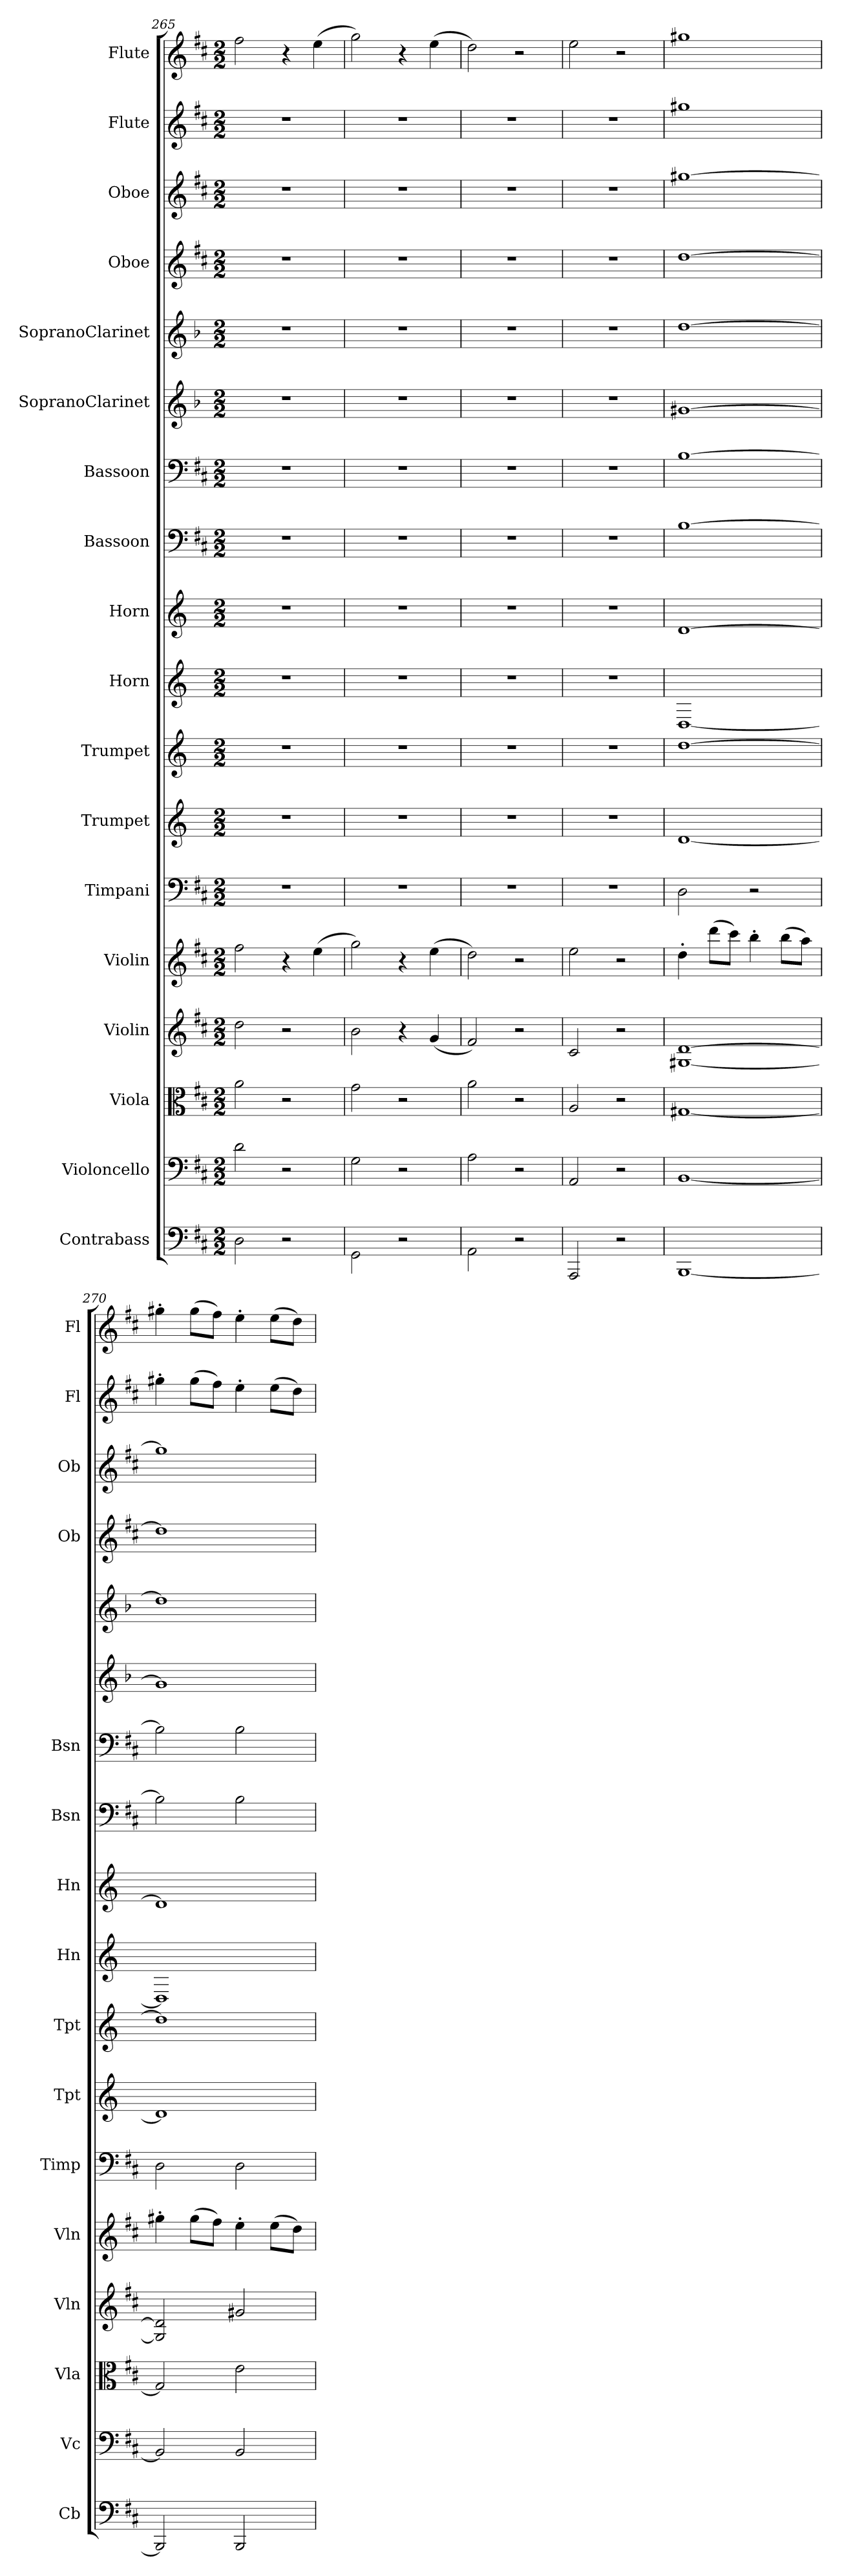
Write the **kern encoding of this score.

**kern	**kern	**kern	**kern	**kern	**kern	**kern	**kern	**kern	**kern	**kern	**kern	**kern	**kern	**kern	**kern	**kern	**kern
*part18	*part17	*part16	*part15	*part14	*part13	*part12	*part11	*part10	*part9	*part8	*part7	*part6	*part5	*part4	*part3	*part2	*part1
*staff18	*staff17	*staff16	*staff15	*staff14	*staff13	*staff12	*staff11	*staff10	*staff9	*staff8	*staff7	*staff6	*staff5	*staff4	*staff3	*staff2	*staff1
*I"Contrabass	*I"Violoncello	*I"Viola	*I"Violin	*I"Violin	*I"Timpani	*I"Trumpet	*I"Trumpet	*I"Horn	*I"Horn	*I"Bassoon	*I"Bassoon	*I"SopranoClarinet	*I"SopranoClarinet	*I"Oboe	*I"Oboe	*I"Flute	*I"Flute
*I'Cb	*I'Vc	*I'Vla	*I'Vln	*I'Vln	*I'Timp	*I'Tpt	*I'Tpt	*I'Hn	*I'Hn	*I'Bsn	*I'Bsn	*	*	*I'Ob	*I'Ob	*I'Fl	*I'Fl
*clefF4	*clefF4	*clefC3	*clefG2	*clefG2	*clefF4	*clefG2	*clefG2	*clefG2	*clefG2	*clefF4	*clefF4	*clefG2	*clefG2	*clefG2	*clefG2	*clefG2	*clefG2
*k[f#c#]	*k[f#c#]	*k[f#c#]	*k[f#c#]	*k[f#c#]	*k[f#c#]	*k[]	*k[]	*k[]	*k[]	*k[f#c#]	*k[f#c#]	*k[b-]	*k[b-]	*k[f#c#]	*k[f#c#]	*k[f#c#]	*k[f#c#]
*M2/2	*M2/2	*M2/2	*M2/2	*M2/2	*M2/2	*M2/2	*M2/2	*M2/2	*M2/2	*M2/2	*M2/2	*M2/2	*M2/2	*M2/2	*M2/2	*M2/2	*M2/2
=265	=265	=265	=265	=265	=265	=265	=265	=265	=265	=265	=265	=265	=265	=265	=265	=265	=265
2D\	2d\	2a\	2dd\	2ff#\	1r	1r	1r	1r	1r	1r	1r	1r	1r	1r	1r	1r	2ff#\
2r	2r	2r	2r	4r	.	.	.	.	.	.	.	.	.	.	.	.	4r
.	.	.	.	(4ee\	.	.	.	.	.	.	.	.	.	.	.	.	(4ee\
=266	=266	=266	=266	=266	=266	=266	=266	=266	=266	=266	=266	=266	=266	=266	=266	=266	=266
2GG\	2G\	2g\	2b\	2gg\)	1r	1r	1r	1r	1r	1r	1r	1r	1r	1r	1r	1r	2gg\)
2r	2r	2r	4r	4r	.	.	.	.	.	.	.	.	.	.	.	.	4r
.	.	.	(4g/	(4ee\	.	.	.	.	.	.	.	.	.	.	.	.	(4ee\
=267	=267	=267	=267	=267	=267	=267	=267	=267	=267	=267	=267	=267	=267	=267	=267	=267	=267
2AA\	2A\	2a\	2f#/)	2dd\)	1r	1r	1r	1r	1r	1r	1r	1r	1r	1r	1r	1r	2dd\)
2r	2r	2r	2r	2r	.	.	.	.	.	.	.	.	.	.	.	.	2r
=268	=268	=268	=268	=268	=268	=268	=268	=268	=268	=268	=268	=268	=268	=268	=268	=268	=268
2AAA/	2AA/	2A/	2c#/	2ee\	1r	1r	1r	1r	1r	1r	1r	1r	1r	1r	1r	1r	2ee\
2r	2r	2r	2r	2r	.	.	.	.	.	.	.	.	.	.	.	.	2r
=269	=269	=269	=269	=269	=269	=269	=269	=269	=269	=269	=269	=269	=269	=269	=269	=269	=269
[1BBB/	[1BB/	[1G#X/	[1G#X/ [1d/	4dd'\	2D\	[1d/	[1dd\	[1D/	[1d\	[1B\	[1B\	[1g#X\	[1dd\	[1dd\	[1gg#X\	1gg#X\	1gg#X\
.	.	.	.	(8ddd\L	.	.	.	.	.	.	.	.	.	.	.	.	.
.	.	.	.	8ccc#\J)	.	.	.	.	.	.	.	.	.	.	.	.	.
.	.	.	.	4bb'\	2r	.	.	.	.	.	.	.	.	.	.	.	.
.	.	.	.	(8bb\L	.	.	.	.	.	.	.	.	.	.	.	.	.
.	.	.	.	8aa\J)	.	.	.	.	.	.	.	.	.	.	.	.	.
=270	=270	=270	=270	=270	=270	=270	=270	=270	=270	=270	=270	=270	=270	=270	=270	=270	=270
2BBB/]	2BB/]	2G#/]	2G#]/ 2d]/	4gg#X'\	2D\	1d/]	1dd\]	1D/]	1d\]	2B\]	2B\]	1g#\]	1dd\]	1dd\]	1gg#\]	4gg#X'\	4gg#X'\
.	.	.	.	(8gg#\L	.	.	.	.	.	.	.	.	.	.	.	(8gg#\L	(8gg#\L
.	.	.	.	8ff#\J)	.	.	.	.	.	.	.	.	.	.	.	8ff#\J)	8ff#\J)
2BBB/	2BB/	2e\	2g#X/	4ee'\	2D\	.	.	.	.	2B\	2B\	.	.	.	.	4ee'\	4ee'\
.	.	.	.	(8ee\L	.	.	.	.	.	.	.	.	.	.	.	(8ee\L	(8ee\L
.	.	.	.	8dd\J)	.	.	.	.	.	.	.	.	.	.	.	8dd\J)	8dd\J)
=	=	=	=	=	=	=	=	=	=	=	=	=	=	=	=	=	=
*-	*-	*-	*-	*-	*-	*-	*-	*-	*-	*-	*-	*-	*-	*-	*-	*-	*-
